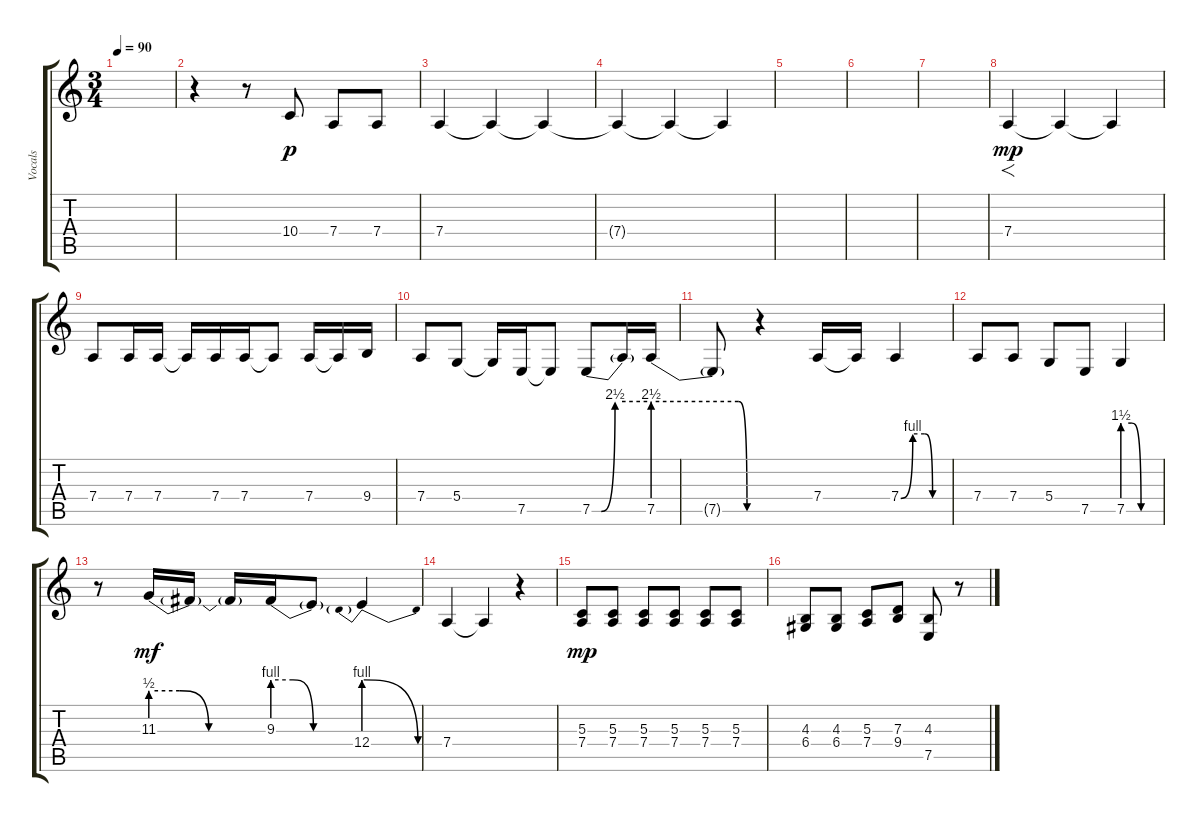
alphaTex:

\track ("Vocals" "Vocals") {instrument clarinet}
\staff {score tabs}
\tuning (E4 B3 G3 D3 A2 D2) {hide}
\ts (3 4)
\tempo 90
\clef g2
\ks c
|
r.4 r.8 10.4.8{dy p} 7.4.8 7.4.8 |
7.4.4 7.4{t}.4 7.4{t}.4 |
7.4{t}.4 7.4{t}.4 7.4{t}.4 |
|
|
|
7.4.4{f dy mp} 7.4{t}.4 7.4{t}.4 |
7.4.8 7.4.16 7.4.16 7.4{t}.16 7.4.16 7.4.16 7.4{t}.8 7.4.16 7.4{t}.16 9.4.16 |
7.4.8 5.4.8 5.4{t}.16 7.5.16 7.5{t}.8 7.5{be (custom 0 0 10 0 25 10 60 10)}.8 7.5{t}.16 7.5{be (custom 0 10 50 10 55 0 60 0)}.16 |
7.5{t}.8 r.4 7.4.16 7.4{t}.16 7.4{be (custom 0 0 15 4 30 4 40 0 60 0)}.4 |
7.4.8 7.4.8 5.4.8 7.5.8 7.5{be (custom 0 6 15 6 30 0 60 0)}.4 |
r.8 11.3{be (custom 0 2 15 2 30 0 60 0)}.16{dy mf} 11.3{t}.16 11.3{t}.16 9.3{be (custom 0 4 15 4 30 0 60 0)}.16 9.3{t}.8 12.4{be (prebendrelease 0 4 60 0)}.4 |
7.4.4 7.4{t}.4 r.4 |
(5.3 7.4).8{dy mp} (5.3 7.4).8 (5.3 7.4).8 (5.3 7.4).8 (5.3 7.4).8 (5.3 7.4).8 |
(4.3 6.4).8 (4.3 6.4).8 (5.3 7.4).8 (7.3 9.4).8 (4.3 7.5).8 r.8
